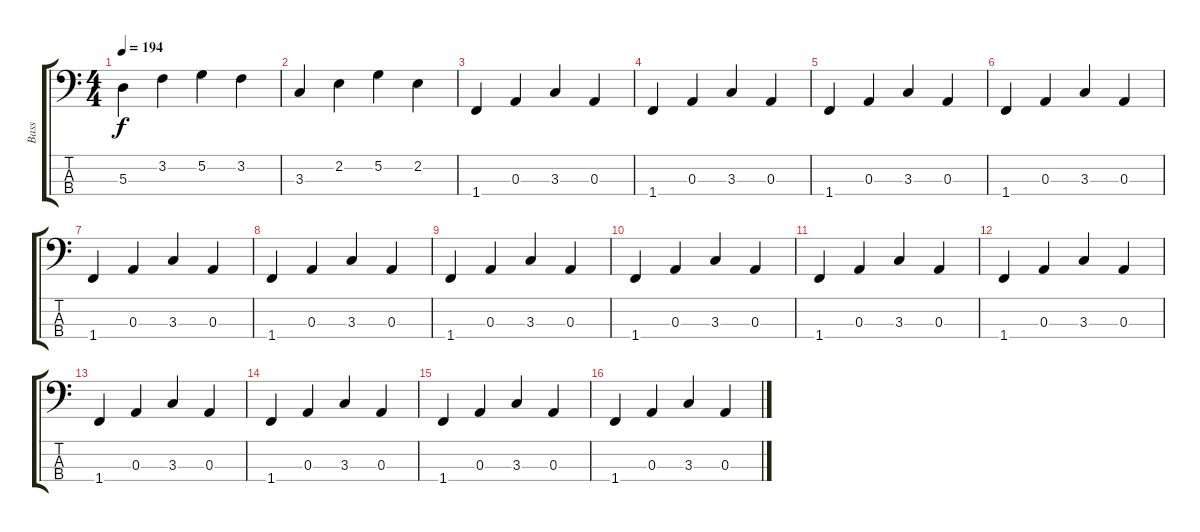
\track ("Bass" "Bass") {instrument electricbassfinger}
\staff {score tabs}
\tuning (G2 D2 A1 E1) {hide}
\ts (4 4)
\tempo 194
\clef f4
\ks c
5.3.4{dy f} 3.2.4 5.2.4 3.2.4 |
3.3.4 2.2.4 5.2.4 2.2.4 |
1.4.4 0.3.4 3.3.4 0.3.4 |
1.4.4 0.3.4 3.3.4 0.3.4 |
1.4.4 0.3.4 3.3.4 0.3.4 |
1.4.4 0.3.4 3.3.4 0.3.4 |
1.4.4 0.3.4 3.3.4 0.3.4 |
1.4.4 0.3.4 3.3.4 0.3.4 |
1.4.4 0.3.4 3.3.4 0.3.4 |
1.4.4 0.3.4 3.3.4 0.3.4 |
1.4.4 0.3.4 3.3.4 0.3.4 |
1.4.4 0.3.4 3.3.4 0.3.4 |
1.4.4 0.3.4 3.3.4 0.3.4 |
1.4.4{volume 0} 0.3.4 3.3.4 0.3.4 |
1.4.4 0.3.4 3.3.4 0.3.4 |
1.4.4 0.3.4 3.3.4 0.3.4
